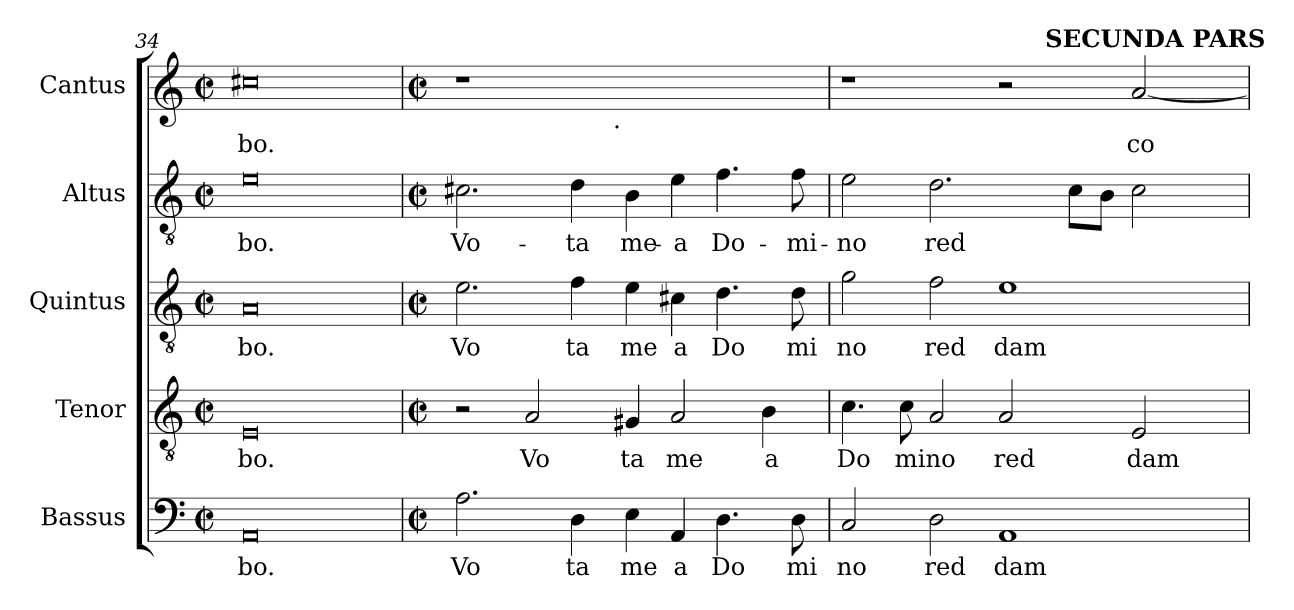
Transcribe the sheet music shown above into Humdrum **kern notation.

**kern	**text	**kern	**text	**kern	**text	**kern	**text	**kern	**text
*part5	*part5	*part4	*part4	*part3	*part3	*part2	*part2	*part1	*part1
*staff5	*staff5	*staff4	*staff4	*staff3	*staff3	*staff2	*staff2	*staff1	*staff1
*I"Bassus	*	*I"Tenor	*	*I"Quintus	*	*I"Altus	*	*I"Cantus	*
*clefF4	*	*clefGv2	*	*clefGv2	*	*clefGv2	*	*clefG2	*
*k[]	*	*k[]	*	*k[]	*	*k[]	*	*k[]	*
*C:	*	*C:	*	*C:	*	*C:	*	*C:	*
*M2/2	*	*M2/2	*	*M2/2	*	*M2/2	*	*M2/2	*
*met(c|)	*	*met(c|)	*	*met(c|)	*	*met(c|)	*	*met(c|)	*
=34	=34	=34	=34	=34	=34	=34	=34	=34	=34
!	!LO:LY:b:cj	!	!LO:LY:b:cj	!	!LO:LY:b:cj	!	!LO:LY:b:cj	!	!LO:LY:b:cj
0AA	bo.	0E	-bo.	0A	bo.	0e	bo.	0cc#X	bo.
!!LO:PB:g=z
=35!	=35!	=35!	=35!	=35!	=35!	=35!	=35!	=35!	=35!
*M2/2	*	*M2/2	*	*M2/2	*	*M2/2	*	*M2/2	*
*met(c|)	*	*met(c|)	*	*met(c|)	*	*met(c|)	*	*met(c|)	*
!	!LO:LY:b:cj	!	!	!	!LO:LY:b:cj	!	!LO:LY:b:cj	!	!
*	*	*	*	*	*	*	*	*^	*
2.A\	Vo	2r	.	2.e\	Vo	2.c#X\	Vo-	1r	2ryy	.
!	!	!	!LO:LY:b:cj	!	!	!	!	!	!	!
.	.	2A/	Vo	.	.	.	.	.	4...ryy	.
!	!LO:LY:b:cj	!	!	!	!LO:LY:b:cj	!	!LO:LY:b:cj	!	!	!
4D\	ta	.	.	4f\	ta	4d\	-ta	.	.	.
!	!	!	!	!	!	!	!	!	!LO:TX:b:t=.	!
.	.	.	.	.	.	.	.	.	1ryy	.
!	!LO:LY:b:cj	!	!LO:LY:b:cj	!	!LO:LY:b:cj	!	!LO:LY:b:cj	!	!	!
4E\	me	4G#X/	ta	4e\	me	4B\	me-	1ryy	.	.
!	!LO:LY:b:cj	!	!LO:LY:b:cj	!	!LO:LY:b:cj	!	!LO:LY:b:cj	!	!	!
4AA/	a	2A/	me	4c#X\	a	4e\	-a	.	.	.
!	!LO:LY:b:cj	!	!	!	!LO:LY:b:cj	!	!LO:LY:b:cj	!	!	!
4.D\	Do	.	.	4.d\	Do	4.f\	Do-	.	.	.
!	!	!	!LO:LY:b:cj	!	!	!	!	!	!	!
.	.	4B\	a	.	.	.	.	.	.	.
!	!LO:LY:b:cj	!	!	!	!LO:LY:b:cj	!	!LO:LY:b:cj	!	!	!
8D\	mi	.	.	8d\	mi	8f\	-mi-	.	.	.
.	.	.	.	.	.	.	.	.	32ryy	.
=36	=36	=36	=36	=36	=36	=36	=36	=36	=36	=36
!	!LO:LY:b:cj	!	!LO:LY:b:cj	!	!LO:LY:b:cj	!	!LO:LY:b:cj	!	!	!
2C/	no	4.c\	Do	2g\	no	2e\	-no	1r	1ryy	.
!	!	!	!LO:LY:b:cj	!	!	!	!	!	!	!
.	.	8c\	mino	.	.	.	.	.	.	.
!	!LO:LY:b:cj	!	!LO:LY:b:cj	!	!LO:LY:b:cj	!	!LO:LY:b:cj	!	!	!
2D\	red	2A/	.	2f\	red	2.d\	red-	.	.	.
!	!LO:LY:b:cj	!	!LO:LY:b:cj	!	!LO:LY:b:cj	!	!	!	!	!
1AA	dam	2A/	red	1e	dam	.	.	2r	8ryy	.
.	.	.	.	.	.	.	.	.	32.ryy	.
!	!	!	!	!	!	!	!	!	!LO:TX:a:B:t=SECUNDA PARS	!
.	.	.	.	.	.	.	.	.	2ryy	.
!	!	!	!	!	!	!	!LO:LY:b:cj	!	!	!
.	.	.	.	.	.	8c\L	--	.	.	.
!	!	!	!	!	!	!	!LO:LY:b:cj	!	!	!
.	.	.	.	.	.	8B\J	--	.	.	.
!	!	!	!LO:LY:b:cj	!	!	!	!LO:LY:b:cj	!	!	!LO:LY:b:cj
.	.	2E/	dam	.	.	2c\	--	[<2a/	.	co-
.	.	.	.	.	.	.	.	.	4ryy	.
.	.	.	.	.	.	.	.	.	16ryy	.
.	.	.	.	.	.	.	.	.	64ryy	.
*	*	*	*	*	*	*	*	*v	*v	*
=	=	=	=	=	=	=	=	=	=
*-	*-	*-	*-	*-	*-	*-	*-	*-	*-
